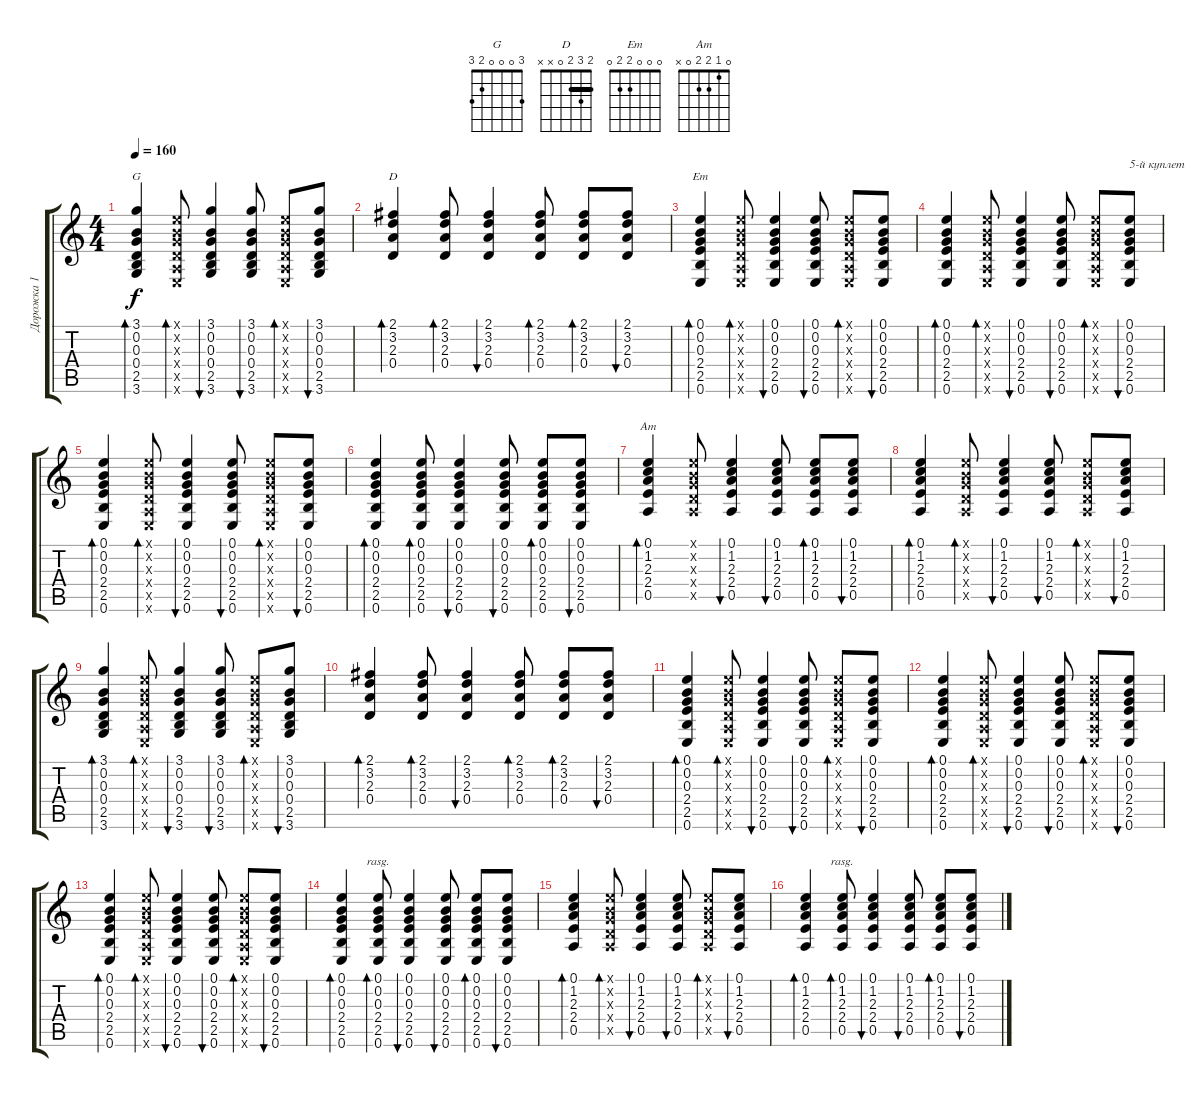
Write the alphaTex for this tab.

\track ("Дорожка 1" "Дорожка 1") {instrument acousticguitarsteel}
\staff {score tabs}
\tuning (E4 B3 G3 D3 A2 E2) {hide}
\chord ("G" 3 0 0 0 2 3)
\chord ("D" 2 3 2 0 x x) {barre 2}
\chord ("Em" 0 0 0 2 2 0)
\chord ("Am" 0 1 2 2 0 x)
\ts (4 4)
\tempo 160
\clef g2
\ks c
(3.1 0.2 0.3 0.4 2.5 3.6).4{bd 30 ch "G" dy f} (0.1{x} 0.2{x} 0.3{x} 0.4{x} 0.5{x} 0.6{x}).8{bd 30} (3.1 0.2 0.3 0.4 2.5 3.6).4{bu 30} (3.1 0.2 0.3 0.4 2.5 3.6).8{bu 30} (0.1{x} 0.2{x} 0.3{x} 0.4{x} 0.5{x} 0.6{x}).8{bd 30} (3.1 0.2 0.3 0.4 2.5 3.6).8{bu 30} |
(2.1 3.2 2.3 0.4).4{bd 30 ch "D"} (2.1 3.2 2.3 0.4).8{bd 30} (2.1 3.2 2.3 0.4).4{bu 30} (2.1 3.2 2.3 0.4).8{bd 30} (2.1 3.2 2.3 0.4).8{bd 30} (2.1 3.2 2.3 0.4).8{bu 30} |
(0.1 0.2 0.3 2.4 2.5 0.6).4{bd 30 ch "Em"} (0.1{x} 0.2{x} 0.3{x} 0.4{x} 0.5{x} 0.6{x}).8{bd 30} (0.1 0.2 0.3 2.4 2.5 0.6).4{bu 30} (0.1 0.2 0.3 2.4 2.5 0.6).8{bu 30} (0.1{x} 0.2{x} 0.3{x} 0.4{x} 0.5{x} 0.6{x}).8{bd 30} (0.1 0.2 0.3 2.4 2.5 0.6).8{bu 30} |
(0.1 0.2 0.3 2.4 2.5 0.6).4{bd 30} (0.1{x} 0.2{x} 0.3{x} 0.4{x} 0.5{x} 0.6{x}).8{bd 30} (0.1 0.2 0.3 2.4 2.5 0.6).4{bu 30} (0.1 0.2 0.3 2.4 2.5 0.6).8{bu 30} (0.1{x} 0.2{x} 0.3{x} 0.4{x} 0.5{x} 0.6{x}).8{bd 30} (0.1 0.2 0.3 2.4 2.5 0.6).8{bu 30 txt "5-й куплет"} |
(0.1 0.2 0.3 2.4 2.5 0.6).4{bd 60} (0.1{x} 0.2{x} 0.3{x} 0.4{x} 0.5{x} 0.6{x}).8{bd 60} (0.1 0.2 0.3 2.4 2.5 0.6).4{bu 60} (0.1 0.2 0.3 2.4 2.5 0.6).8{bu 60} (0.1{x} 0.2{x} 0.3{x} 0.4{x} 0.5{x} 0.6{x}).8{bd 30} (0.1 0.2 0.3 2.4 2.5 0.6).8{bu 60} |
(0.1 0.2 0.3 2.4 2.5 0.6).4{bd 30} (0.1 0.2 0.3 2.4 2.5 0.6).8{bd 30} (0.1 0.2 0.3 2.4 2.5 0.6).4{bu 30} (0.1 0.2 0.3 2.4 2.5 0.6).8{bu 30} (0.1 0.2 0.3 2.4 2.5 0.6).8{bd 30} (0.1 0.2 0.3 2.4 2.5 0.6).8{bu 30} |
(0.1 1.2 2.3 2.4 0.5).4{bd 30 ch "Am"} (0.1{x} 0.2{x} 0.3{x} 0.4{x} 0.5{x}).8 (0.1 1.2 2.3 2.4 0.5).4{bu 30} (0.1 1.2 2.3 2.4 0.5).8{bu 30} (0.1 1.2 2.3 2.4 0.5).8{bd 30} (0.1 1.2 2.3 2.4 0.5).8{bu 30} |
(0.1 1.2 2.3 2.4 0.5).4{bd 30} (0.1{x} 0.2{x} 0.3{x} 0.4{x} 0.5{x}).8{bd 30} (0.1 1.2 2.3 2.4 0.5).4{bu 30} (0.1 1.2 2.3 2.4 0.5).8{bu 30} (0.1{x} 0.2{x} 0.3{x} 0.4{x} 0.5{x}).8{bd 30} (0.1 1.2 2.3 2.4 0.5).8{bu 30} |
(3.1 0.2 0.3 0.4 2.5 3.6).4{bd 30} (0.1{x} 0.2{x} 0.3{x} 0.4{x} 0.5{x} 0.6{x}).8{bd 30} (3.1 0.2 0.3 0.4 2.5 3.6).4{bu 30} (3.1 0.2 0.3 0.4 2.5 3.6).8{bu 30} (0.1{x} 0.2{x} 0.3{x} 0.4{x} 0.5{x} 0.6{x}).8{bd 30} (3.1 0.2 0.3 0.4 2.5 3.6).8{bu 30} |
(2.1 3.2 2.3 0.4).4{bd 30} (2.1 3.2 2.3 0.4).8{bd 30} (2.1 3.2 2.3 0.4).4{bu 30} (2.1 3.2 2.3 0.4).8{bd 30} (2.1 3.2 2.3 0.4).8{bd 30} (2.1 3.2 2.3 0.4).8{bu 30} |
(0.1 0.2 0.3 2.4 2.5 0.6).4{bd 30} (0.1{x} 0.2{x} 0.3{x} 0.4{x} 0.5{x} 0.6{x}).8{bd 30} (0.1 0.2 0.3 2.4 2.5 0.6).4{bu 30} (0.1 0.2 0.3 2.4 2.5 0.6).8{bu 30} (0.1{x} 0.2{x} 0.3{x} 0.4{x} 0.5{x} 0.6{x}).8{bd 30} (0.1 0.2 0.3 2.4 2.5 0.6).8{bu 30} |
(0.1 0.2 0.3 2.4 2.5 0.6).4{bd 30} (0.1{x} 0.2{x} 0.3{x} 0.4{x} 0.5{x} 0.6{x}).8{bd 30} (0.1 0.2 0.3 2.4 2.5 0.6).4{bu 30} (0.1 0.2 0.3 2.4 2.5 0.6).8{bu 30} (0.1{x} 0.2{x} 0.3{x} 0.4{x} 0.5{x} 0.6{x}).8{bd 30} (0.1 0.2 0.3 2.4 2.5 0.6).8{bu 30} |
(0.1 0.2 0.3 2.4 2.5 0.6).4{bd 30} (0.1{x} 0.2{x} 0.3{x} 0.4{x} 0.5{x} 0.6{x}).8{bd 30} (0.1 0.2 0.3 2.4 2.5 0.6).4{bu 30} (0.1 0.2 0.3 2.4 2.5 0.6).8{bu 30} (0.1{x} 0.2{x} 0.3{x} 0.4{x} 0.5{x} 0.6{x}).8{bd 30} (0.1 0.2 0.3 2.4 2.5 0.6).8{bu 30} |
(0.1 0.2 0.3 2.4 2.5 0.6).4{bd 30} (0.1 0.2 0.3 2.4 2.5 0.6).8{bd 120 rasg ii} (0.1 0.2 0.3 2.4 2.5 0.6).4{bu 30} (0.1 0.2 0.3 2.4 2.5 0.6).8{bu 30} (0.1 0.2 0.3 2.4 2.5 0.6).8{bd 30} (0.1 0.2 0.3 2.4 2.5 0.6).8{bu 30} |
(0.1 1.2 2.3 2.4 0.5).4{bd 30} (0.1{x} 0.2{x} 0.3{x} 0.4{x} 0.5{x}).8{bd 30} (0.1 1.2 2.3 2.4 0.5).4{bu 30} (0.1 1.2 2.3 2.4 0.5).8{bu 30} (0.1{x} 0.2{x} 0.3{x} 0.4{x} 0.5{x}).8{bd 30} (0.1 1.2 2.3 2.4 0.5).8{bu 30} |
(0.1 1.2 2.3 2.4 0.5).4{bd 30} (0.1 1.2 2.3 2.4 0.5).8{bd 240 rasg ii} (0.1 1.2 2.3 2.4 0.5).4{bu 30} (0.1 1.2 2.3 2.4 0.5).8{bu 30} (0.1 1.2 2.3 2.4 0.5).8{bd 30} (0.1 1.2 2.3 2.4 0.5).8{bu 30}
